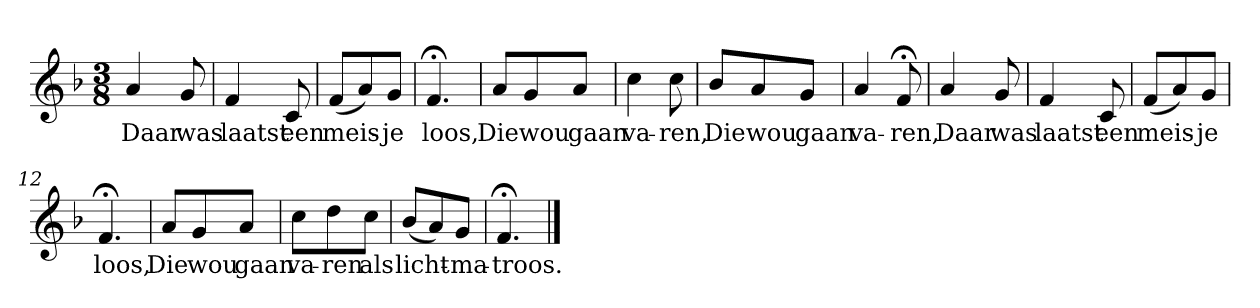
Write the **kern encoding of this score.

**kern	**text
*part1	*part1
*staff1	*staff1
*k[b-]	*
*F:	*
*M3/8	*
*MM120	*
=1	=1
4a	Daar
8g	was
=2	=2
4f	laatst
8c	een
=3	=3
(8fL	meis-
8a)	.
8gJ	-je
=4	=4
4.f;<	loos,
=5	=5
8aL	Die
8g	wou
8aJ	gaan
=6	=6
4cc	va-
8cc	-ren,
=7	=7
8b-L	Die
8a	wou
8gJ	gaan
=8	=8
4a	va-
8f;<	-ren,
=9	=9
4a	Daar
8g	was
=10	=10
4f	laatst
8c	een
=11	=11
(8fL	meis-
8a)	.
8gJ	-je
=12	=12
4.f;<	loos,
=13	=13
8aL	Die
8g	wou
8aJ	gaan
=14	=14
8ccL	va-
8dd	-ren
8ccJ	als
=15	=15
(8b-L	licht-
8a)	.
8gJ	-ma-
=16	=16
4.f;<	-troos.
==	==
*-	*-
